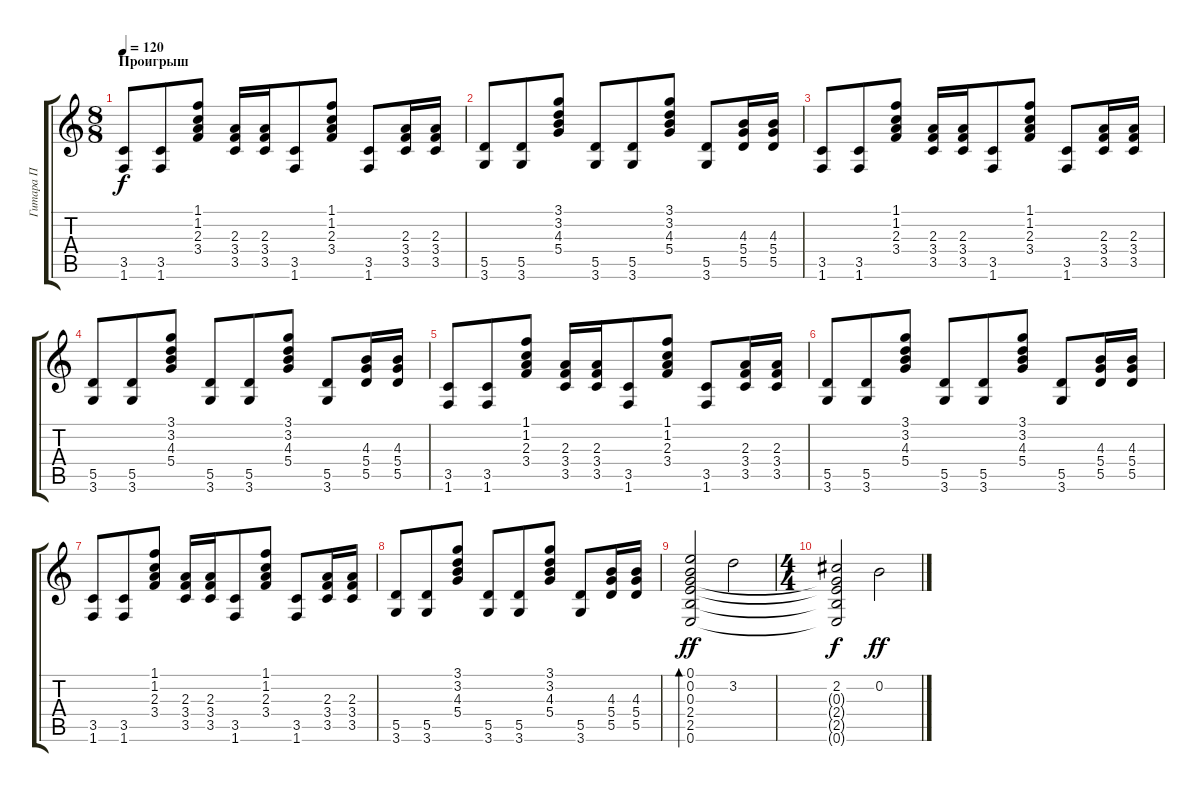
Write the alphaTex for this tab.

\track ("Гитара П" "Гитара П") {instrument electricguitarclean}
\staff {score tabs}
\tuning (E4 B3 G3 D3 A2 E2) {hide}
\ts (8 8)
\section ("" "Проигрыш")
\tempo 120
\clef g2
\ks c
(3.5 1.6).8{dy f} (3.5 1.6).8 (1.1 1.2 2.3 3.4).8 (2.3 3.4 3.5).16 (2.3 3.4 3.5).16 (3.5 1.6).8 (1.1 1.2 2.3 3.4).8 (3.5 1.6).8 (2.3 3.4 3.5).16 (2.3 3.4 3.5).16 |
(5.5 3.6).8 (5.5 3.6).8 (3.1 3.2 4.3 5.4).8 (5.5 3.6).8 (5.5 3.6).8 (3.1 3.2 4.3 5.4).8 (5.5 3.6).8 (4.3 5.4 5.5).16 (4.3 5.4 5.5).16 |
(3.5 1.6).8 (3.5 1.6).8 (1.1 1.2 2.3 3.4).8 (2.3 3.4 3.5).16 (2.3 3.4 3.5).16 (3.5 1.6).8 (1.1 1.2 2.3 3.4).8 (3.5 1.6).8 (2.3 3.4 3.5).16 (2.3 3.4 3.5).16 |
(5.5 3.6).8 (5.5 3.6).8 (3.1 3.2 4.3 5.4).8 (5.5 3.6).8 (5.5 3.6).8 (3.1 3.2 4.3 5.4).8 (5.5 3.6).8 (4.3 5.4 5.5).16 (4.3 5.4 5.5).16 |
(3.5 1.6).8 (3.5 1.6).8 (1.1 1.2 2.3 3.4).8 (2.3 3.4 3.5).16 (2.3 3.4 3.5).16 (3.5 1.6).8 (1.1 1.2 2.3 3.4).8 (3.5 1.6).8 (2.3 3.4 3.5).16 (2.3 3.4 3.5).16 |
(5.5 3.6).8 (5.5 3.6).8 (3.1 3.2 4.3 5.4).8 (5.5 3.6).8 (5.5 3.6).8 (3.1 3.2 4.3 5.4).8 (5.5 3.6).8 (4.3 5.4 5.5).16 (4.3 5.4 5.5).16 |
(3.5 1.6).8 (3.5 1.6).8 (1.1 1.2 2.3 3.4).8 (2.3 3.4 3.5).16 (2.3 3.4 3.5).16 (3.5 1.6).8 (1.1 1.2 2.3 3.4).8 (3.5 1.6).8 (2.3 3.4 3.5).16 (2.3 3.4 3.5).16 |
(5.5 3.6).8 (5.5 3.6).8 (3.1 3.2 4.3 5.4).8 (5.5 3.6).8 (5.5 3.6).8 (3.1 3.2 4.3 5.4).8 (5.5 3.6).8 (4.3 5.4 5.5).16 (4.3 5.4 5.5).16 |
(0.1 0.2 0.3 2.4 2.5 0.6).2{bd 240 dy ff} 3.2.2 |
\ts (4 4)
(2.2 0.3{t} 2.4{t} 2.5{t} 0.6{t}).2{dy f} 0.2.2{dy ff}
